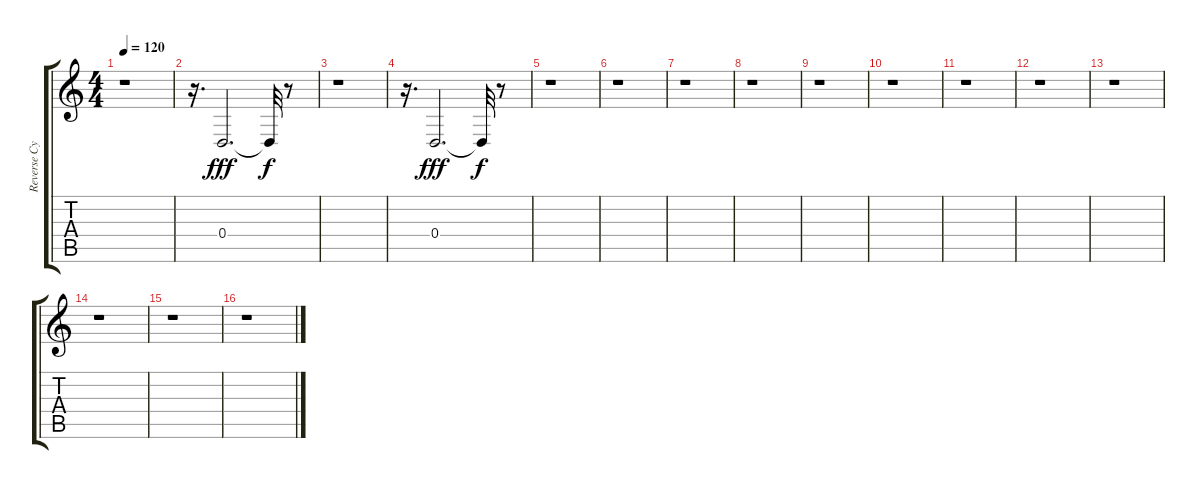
\track ("Reverse Cymbal" "Reverse Cy") {instrument reversecymbal}
\staff {score tabs}
\tuning (E4 B3 G3 D3 A2 E2) {hide}
\ts (4 4)
\tempo 120
\clef g2
\ks c
r.1{dy f} |
r.16{d} 0.4.2{d dy fff balance 0} 0.4{t}.32{dy f} r.8 |
r.1 |
r.16{d} 0.4.2{d dy fff balance 16} 0.4{t}.32{dy f} r.8 |
r.1 |
r.1 |
r.1 |
r.1 |
r.1 |
r.1 |
r.1 |
r.1 |
r.1 |
r.1 |
r.1 |
r.1
